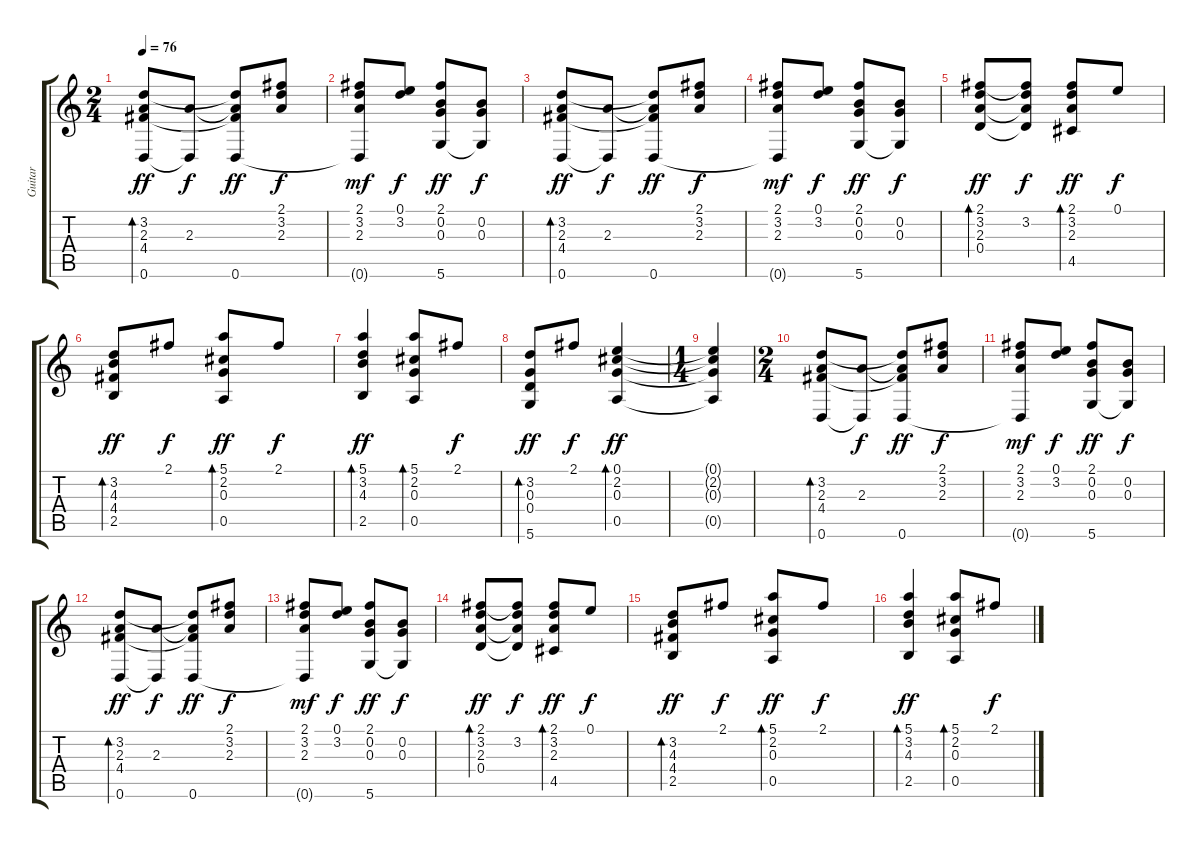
\track ("Guitar" "Guitar") {instrument acousticguitarnylon}
\staff {score tabs}
\tuning (E4 B3 G3 D3 A2 D2) {hide}
\ts (2 4)
\tempo 76
\clef g2
\ks c
(3.2 2.3 4.4 0.6).8{bd 240 dy ff instrument acousticguitarnylon} (2.3 0.6{t}).8{dy f} (3.2{t} 2.3{t} 4.4{t} 0.6).8{dy ff} (2.1 3.2 2.3).8{dy f} |
(2.1 3.2 2.3 0.6{t}).8{dy mf} (0.1 3.2).8{dy f} (2.1 0.2 0.3 5.6).8{dy ff} (0.2 0.3 5.6{t}).8{dy f} |
(3.2 2.3 4.4 0.6).8{bd 240 dy ff} (2.3 0.6{t}).8{dy f} (3.2{t} 2.3{t} 4.4{t} 0.6).8{dy ff} (2.1 3.2 2.3).8{dy f} |
(2.1 3.2 2.3 0.6{t}).8{dy mf} (0.1 3.2).8{dy f} (2.1 0.2 0.3 5.6).8{dy ff} (0.2 0.3 5.6{t}).8{dy f} |
(2.1 3.2 2.3 0.4).8{bd 120 dy ff} (2.1{t} 3.2 2.3{t} 0.4{t}).8{dy f} (2.1 3.2 2.3 4.5).8{bd 120 dy ff} 0.1.8{dy f} |
(3.2 4.3 4.4 2.5).8{bd 120 dy ff} 2.1.8{dy f} (5.1 2.2 0.3 0.5).8{bd 120 dy ff} 2.1.8{dy f} |
(5.1 3.2 4.3 2.5).4{bd 120 dy ff} (5.1 2.2 0.3 0.5).8{bd 120} 2.1.8{dy f} |
(3.2 0.3 0.4 5.6).8{bd 120 dy ff} 2.1.8{dy f} (0.1 2.2 0.3 0.5).4{bd 120 dy ff} |
\ts (1 4)
(0.1{t} 2.2{t} 0.3{t} 0.5{t}).4 |
\ts (2 4)
(3.2 2.3 4.4 0.6).8{bd 240} (2.3 0.6{t}).8{dy f} (3.2{t} 2.3{t} 4.4{t} 0.6).8{dy ff} (2.1 3.2 2.3).8{dy f} |
(2.1 3.2 2.3 0.6{t}).8{dy mf} (0.1 3.2).8{dy f} (2.1 0.2 0.3 5.6).8{dy ff} (0.2 0.3 5.6{t}).8{dy f} |
(3.2 2.3 4.4 0.6).8{bd 240 dy ff} (2.3 0.6{t}).8{dy f} (3.2{t} 2.3{t} 4.4{t} 0.6).8{dy ff} (2.1 3.2 2.3).8{dy f} |
(2.1 3.2 2.3 0.6{t}).8{dy mf} (0.1 3.2).8{dy f} (2.1 0.2 0.3 5.6).8{dy ff} (0.2 0.3 5.6{t}).8{dy f} |
(2.1 3.2 2.3 0.4).8{bd 120 dy ff} (2.1{t} 3.2 2.3{t} 0.4{t}).8{dy f} (2.1 3.2 2.3 4.5).8{bd 120 dy ff} 0.1.8{dy f} |
(3.2 4.3 4.4 2.5).8{bd 120 dy ff} 2.1.8{dy f} (5.1 2.2 0.3 0.5).8{bd 120 dy ff} 2.1.8{dy f} |
(5.1 3.2 4.3 2.5).4{bd 120 dy ff} (5.1 2.2 0.3 0.5).8{bd 120} 2.1.8{dy f}
